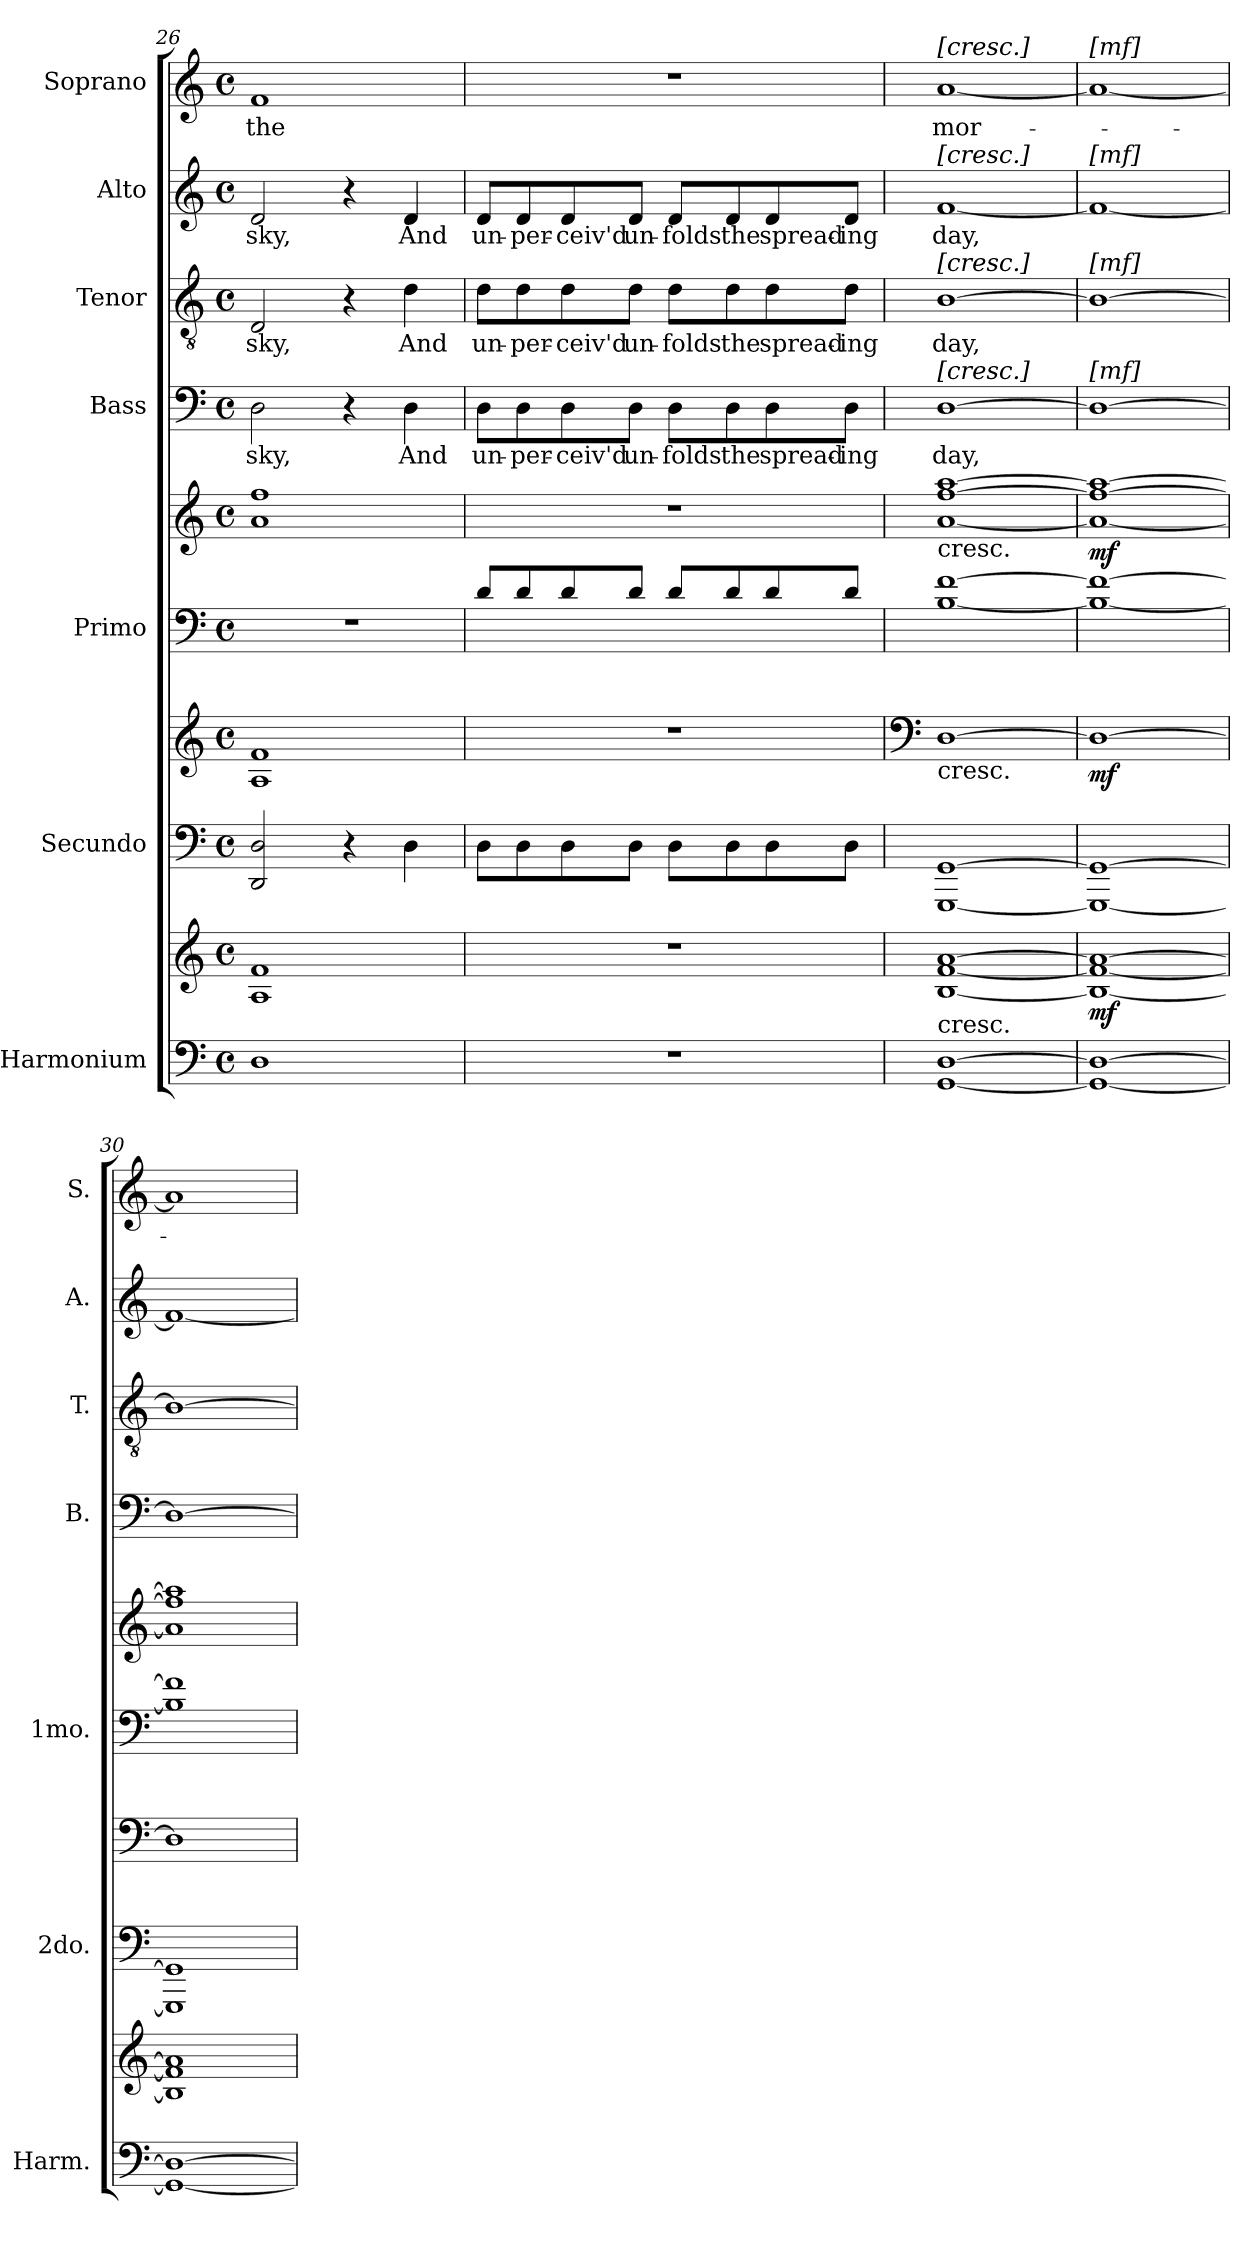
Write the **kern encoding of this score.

**kern	**kern	**dynam	**kern	**kern	**dynam	**kern	**kern	**dynam	**kern	**text	**kern	**text	**kern	**text	**kern	**text
*part7	*part7	*part7	*part6	*part6	*part6	*part5	*part5	*part5	*part4	*part4	*part3	*part3	*part2	*part2	*part1	*part1
*staff10	*staff9	*staff9/10	*staff8	*staff7	*staff7/8	*staff6	*staff5	*staff5/6	*staff4	*staff4	*staff3	*staff3	*staff2	*staff2	*staff1	*staff1
*I"Harmonium	*	*	*I"Secundo	*	*	*I"Primo	*	*	*I"Bass	*	*I"Tenor	*	*I"Alto	*	*I"Soprano	*
*I'Harm.	*	*	*I'2do.	*	*	*I'1mo.	*	*	*I'B.	*	*I'T.	*	*I'A.	*	*I'S.	*
*clefF4	*clefG2	*	*clefF4	*clefG2	*	*clefF4	*clefG2	*	*clefF4	*	*clefGv2	*	*clefG2	*	*clefG2	*
*k[]	*k[]	*	*k[]	*k[]	*	*k[]	*k[]	*	*k[]	*	*k[]	*	*k[]	*	*k[]	*
*C:	*C:	*	*C:	*C:	*	*C:	*C:	*	*C:	*	*C:	*	*C:	*	*C:	*
*M4/4	*M4/4	*	*M4/4	*M4/4	*	*M4/4	*M4/4	*	*M4/4	*	*M4/4	*	*M4/4	*	*M4/4	*
*met(c)	*met(c)	*	*met(c)	*met(c)	*	*met(c)	*met(c)	*	*met(c)	*	*met(c)	*	*met(c)	*	*met(c)	*
=26	=26	=26	=26	=26	=26	=26	=26	=26	=26	=26	=26	=26	=26	=26	=26	=26
!	!	!	!	!	!	!	!	!	!	!LO:LY:b	!	!LO:LY:b	!	!LO:LY:b	!	!LO:LY:b
1D	1A 1f	.	2DD/ 2D/	1A 1f	.	1r	1a 1ff	.	2D\	sky,	2D/	sky,	2d/	sky,	1f	the
.	.	.	4r	.	.	.	.	.	4r	.	4r	.	4r	.	.	.
!	!	!	!	!	!	!	!	!	!	!LO:LY:b	!	!LO:LY:b	!	!LO:LY:b	!	!
.	.	.	4D\	.	.	.	.	.	4D\	And	4d\	And	4d/	And	.	.
!!LO:PB:g=z
=27	=27	=27	=27	=27	=27	=27	=27	=27	=27	=27	=27	=27	=27	=27	=27	=27
!	!	!	!	!	!	!	!	!	!	!LO:LY:b	!	!LO:LY:b	!	!LO:LY:b	!	!
1r	1r	.	8D\L	1r	.	8d/L	1r	.	8D\L	un-	8d\L	un-	8d/L	un-	1r	.
!	!	!	!	!	!	!	!	!	!	!LO:LY:b	!	!LO:LY:b	!	!LO:LY:b	!	!
.	.	.	8D\	.	.	8d/	.	.	8D\	-per-	8d\	-per-	8d/	-per-	.	.
!	!	!	!	!	!	!	!	!	!	!LO:LY:b	!	!LO:LY:b	!	!LO:LY:b	!	!
.	.	.	8D\	.	.	8d/	.	.	8D\	-ceiv'd	8d\	-ceiv'd	8d/	-ceiv'd	.	.
!	!	!	!	!	!	!	!	!	!	!LO:LY:b	!	!LO:LY:b	!	!LO:LY:b	!	!
.	.	.	8D\J	.	.	8d/J	.	.	8D\J	un-	8d\J	un-	8d/J	un-	.	.
!	!	!	!	!	!	!	!	!	!	!LO:LY:b	!	!LO:LY:b	!	!LO:LY:b	!	!
.	.	.	8D\L	.	.	8d/L	.	.	8D\L	-folds	8d\L	-folds	8d/L	-folds	.	.
!	!	!	!	!	!	!	!	!	!	!LO:LY:b	!	!LO:LY:b	!	!LO:LY:b	!	!
.	.	.	8D\	.	.	8d/	.	.	8D\	the	8d\	the	8d/	the	.	.
!	!	!	!	!	!	!	!	!	!	!LO:LY:b	!	!LO:LY:b	!	!LO:LY:b	!	!
.	.	.	8D\	.	.	8d/	.	.	8D\	spread-	8d\	spread-	8d/	spread-	.	.
!	!	!	!	!	!	!	!	!	!	!LO:LY:b	!	!LO:LY:b	!	!LO:LY:b	!	!
.	.	.	8D\J	.	.	8d/J	.	.	8D\J	-ing	8d\J	-ing	8d/J	-ing	.	.
=28	=28	=28	=28	=28	=28	=28	=28	=28	=28	=28	=28	=28	=28	=28	=28	=28
*	*	*	*	*clefF4	*	*	*	*	*	*	*	*	*	*	*	*
!	!	!	!	!	!	!	!	!	!	!	!	!	!	!	!LO:TX:a:t=[cresc.]	!
!	!	!	!	!	!	!	!	!	!	!	!	!	!LO:TX:a:t=[cresc.]	!	!	!
!	!	!	!	!	!	!	!	!	!	!	!LO:TX:a:t=[cresc.]	!	!	!	!	!
!	!	!	!	!	!	!	!	!	!LO:TX:a:t=[cresc.]	!	!	!	!	!	!	!
!	!	!	!	!	!	!	!LO:TX:b:t=cresc.	!	!	!	!	!	!	!	!	!
!	!	!	!	!LO:TX:b:t=cresc.	!	!	!	!	!	!	!	!	!	!	!	!
!LO:TX:a:t=cresc.	!	!	!	!	!	!	!	!	!	!	!	!	!	!	!	!
!	!	!	!	!	!	!	!	!	!	!LO:LY:b	!	!LO:LY:b	!	!LO:LY:b	!	!LO:LY:b
[1GG [1D	[1B [1f [1a	.	[1GGG [1GG	[1D	.	[1B [1f	[1a [1ff [1aa	.	[1D	day,	[1B	day,	[1f	day,	[1a	mor-
=29	=29	=29	=29	=29	=29	=29	=29	=29	=29	=29	=29	=29	=29	=29	=29	=29
!	!	!	!	!	!	!	!	!	!	!	!	!	!	!	!LO:TX:a:t=[mf]	!
!	!	!	!	!	!	!	!	!	!	!	!	!	!LO:TX:a:t=[mf]	!	!	!
!	!	!	!	!	!	!	!	!	!	!	!LO:TX:a:t=[mf]	!	!	!	!	!
!	!	!	!	!	!	!	!	!	!LO:TX:a:t=[mf]	!	!	!	!	!	!	!
!	!	!LO:DY:b	!	!	!LO:DY:b	!	!	!LO:DY:b	!	!	!	!	!	!	!	!
1GG_ 1D_	1B_ 1f_ 1a_	mf	1GGG_ 1GG_	1D_	mf	1B_ 1f_	1a_ 1ff_ 1aa_	mf	1D_	.	1B_	.	1f_	.	1a_	.
=30	=30	=30	=30	=30	=30	=30	=30	=30	=30	=30	=30	=30	=30	=30	=30	=30
1GG_ 1D_	1B] 1f] 1a]	.	1GGG] 1GG]	1D]	.	1B] 1f]	1a] 1ff] 1aa]	.	1D_	.	1B_	.	1f_	.	1a]	.
=	=	=	=	=	=	=	=	=	=	=	=	=	=	=	=	=
*-	*-	*-	*-	*-	*-	*-	*-	*-	*-	*-	*-	*-	*-	*-	*-	*-
